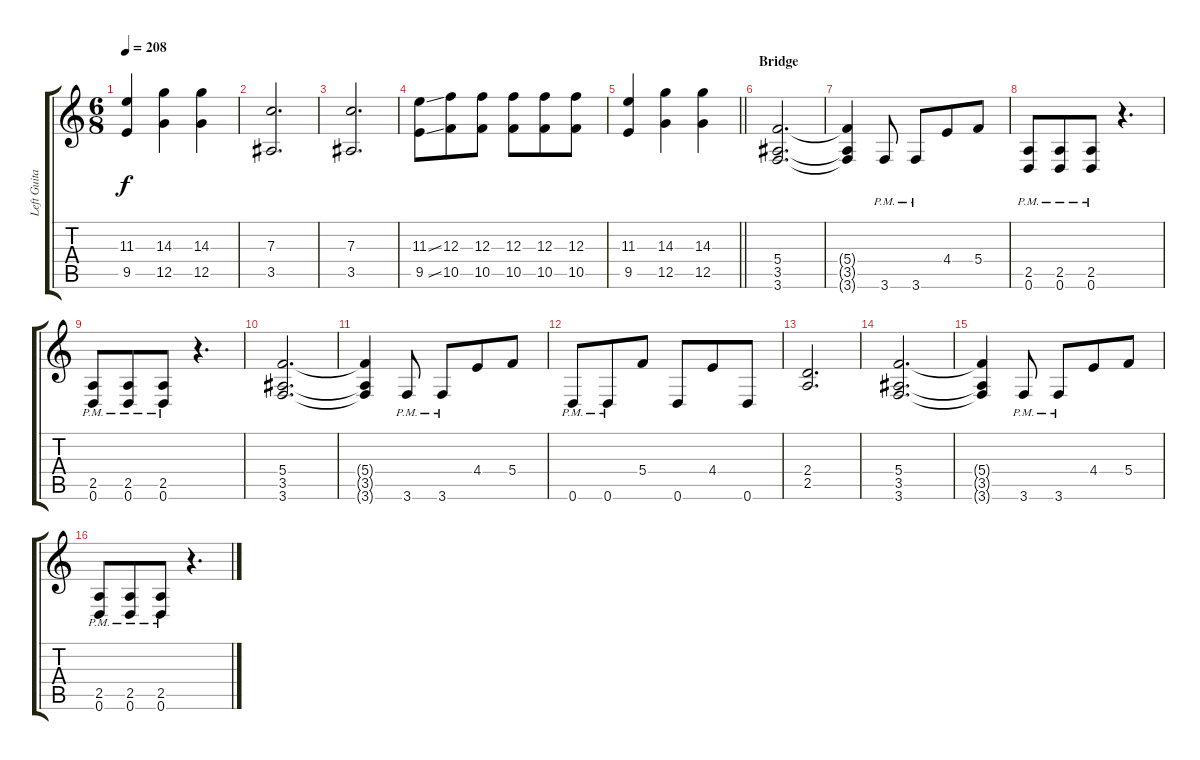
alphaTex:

\track ("Left Guitar" "Left Guita") {instrument distortionguitar}
\staff {score tabs}
\tuning (D4 A3 F3 C3 G2 D2) {hide}
\ts (6 8)
\tempo 208
\clef g2
\ks c
(11.3 9.5).4{dy f} (14.3 12.5).4 (14.3 12.5).4 |
(7.3 3.5).2{d} |
(7.3 3.5).2{d} |
(11.3{ss} 9.5{ss}).8 (12.3 10.5).8 (12.3 10.5).8 (12.3 10.5).8 (12.3 10.5).8 (12.3 10.5).8 |
\barLineRight lightlight
(11.3 9.5).4 (14.3 12.5).4 (14.3 12.5).4 |
\section ("" "Bridge")
(5.4 3.5 3.6).2{d} |
(5.4{t} 3.5{t} 3.6{t}).4 3.6{pm}.8 3.6{pm}.8 4.4.8 5.4.8 |
(2.5{pm} 0.6{pm}).8 (2.5{pm} 0.6{pm}).8 (2.5{pm} 0.6{pm}).8 r.4{d} |
(2.5{pm} 0.6{pm}).8 (2.5{pm} 0.6{pm}).8 (2.5{pm} 0.6{pm}).8 r.4{d} |
(5.4 3.5 3.6).2{d} |
(5.4{t} 3.5{t} 3.6{t}).4 3.6{pm}.8 3.6{pm}.8 4.4.8 5.4.8 |
0.6{pm}.8 0.6{pm}.8 5.4.8 0.6.8 4.4.8 0.6.8 |
(2.4 2.5).2{d} |
(5.4 3.5 3.6).2{d} |
(5.4{t} 3.5{t} 3.6{t}).4 3.6{pm}.8 3.6{pm}.8 4.4.8 5.4.8 |
(2.5{pm} 0.6{pm}).8 (2.5{pm} 0.6{pm}).8 (2.5{pm} 0.6{pm}).8 r.4{d}
